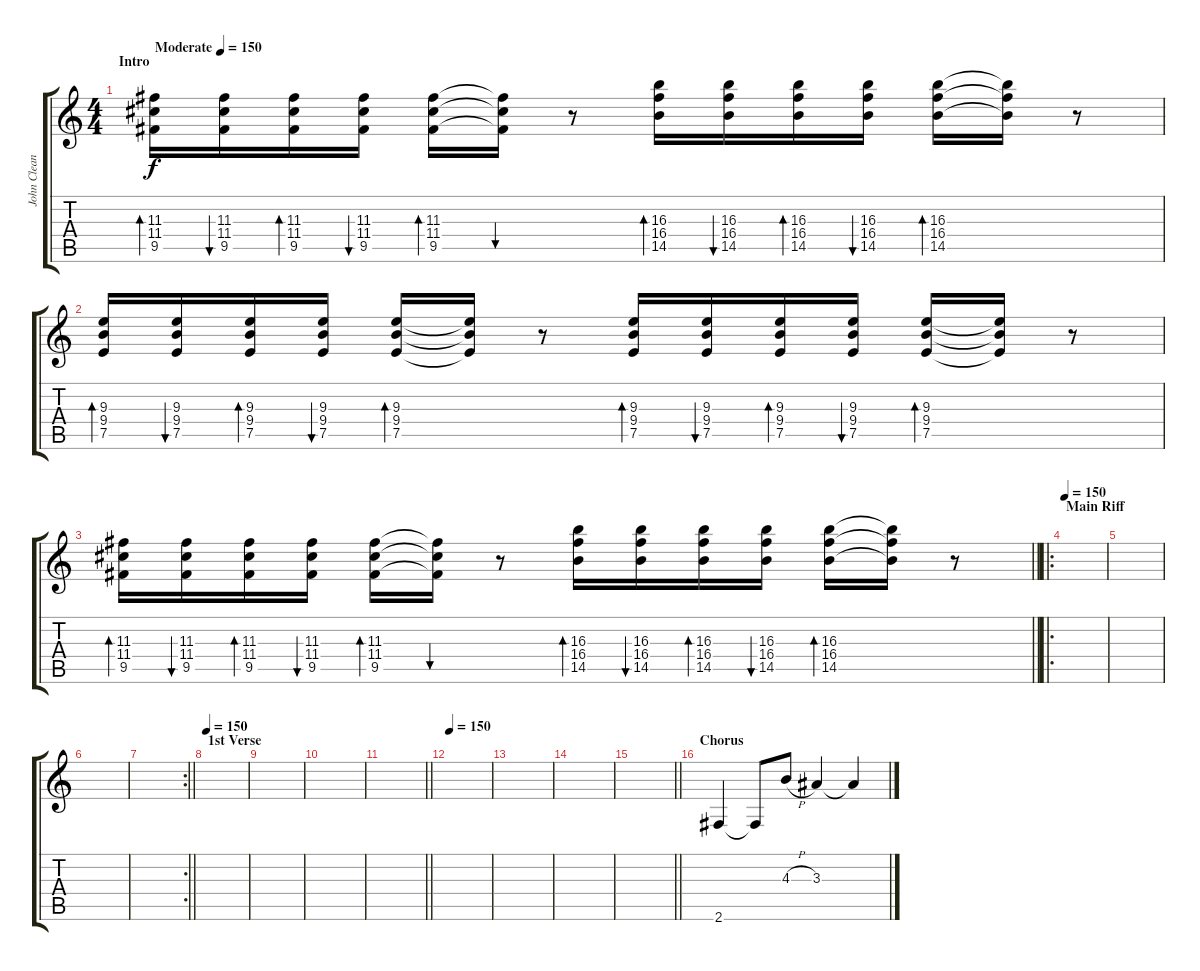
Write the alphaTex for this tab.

\track ("John Clean" "John Clean") {instrument acousticguitarsteel}
\staff {score tabs}
\tuning (E4 B3 G3 D3 A2 E2) {hide}
\ts (4 4)
\section ("" "Intro")
\tempo (150 "Moderate")
\clef g2
\ks c
(11.3 11.4 9.5).16{bd 60 dy f instrument acousticguitarsteel} (11.3 11.4 9.5).16{bu 60} (11.3 11.4 9.5).16{bd 60} (11.3 11.4 9.5).16{bu 60} (11.3 11.4 9.5).16{bd 60} (11.3{t} 11.4{t} 9.5{t}).16{bu 60} r.8 (16.3 16.4 14.5).16{bd 60} (16.3 16.4 14.5).16{bu 60} (16.3 16.4 14.5).16{bd 60} (16.3 16.4 14.5).16{bu 60} (16.3 16.4 14.5).16{bd 60} (16.3{t} 16.4{t} 14.5{t}).16 r.8 |
(9.3 9.4 7.5).16{bd 60} (9.3 9.4 7.5).16{bu 60} (9.3 9.4 7.5).16{bd 60} (9.3 9.4 7.5).16{bu 60} (9.3 9.4 7.5).16{bd 60} (9.3{t} 9.4{t} 7.5{t}).16 r.8 (9.3 9.4 7.5).16{bd 60} (9.3 9.4 7.5).16{bu 60} (9.3 9.4 7.5).16{bd 60} (9.3 9.4 7.5).16{bu 60} (9.3 9.4 7.5).16{bd 60} (9.3{t} 9.4{t} 7.5{t}).16 r.8 |
\barLineRight lightlight
(11.3 11.4 9.5).16{bd 60} (11.3 11.4 9.5).16{bu 60} (11.3 11.4 9.5).16{bd 60} (11.3 11.4 9.5).16{bu 60} (11.3 11.4 9.5).16{bd 60} (11.3{t} 11.4{t} 9.5{t}).16{bu 60} r.8 (16.3 16.4 14.5).16{bd 60} (16.3 16.4 14.5).16{bu 60} (16.3 16.4 14.5).16{bd 60} (16.3 16.4 14.5).16{bu 60} (16.3 16.4 14.5).16{bd 60} (16.3{t} 16.4{t} 14.5{t}).16 r.8 |
\ro
\section ("" "Main Riff")
\tempo 150
|
|
|
\rc 2
\barLineRight lightlight
|
\section ("" "1st Verse")
\tempo 150
|
|
|
\barLineRight lightlight
|
\tempo 150
|
|
|
\barLineRight lightlight
|
\section ("" "Chorus")
2.6.4 2.6{t}.8 4.3{h}.8 3.3.4 3.3{t}.4
